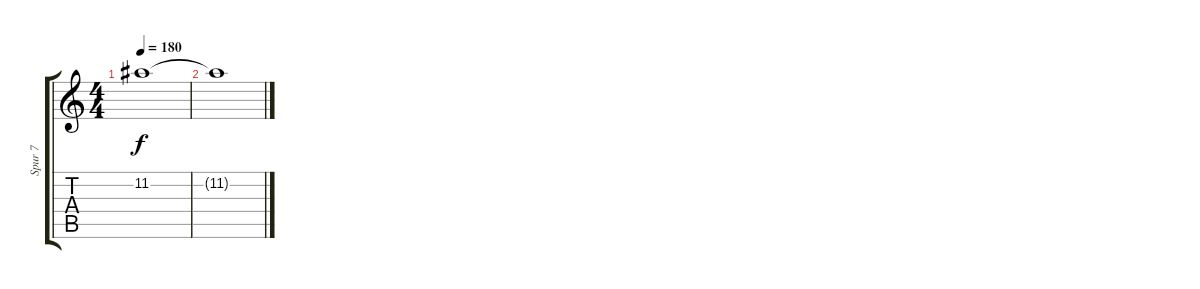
\track ("Spur 7" "Spur 7") {instrument overdrivenguitar}
\staff {score tabs}
\tuning (E4 B3 G3 D3 A2 E2) {hide}
\ts (4 4)
\tempo 180
\clef g2
\ks c
11.2{t}.1{dy f} |
11.2{t}.1
